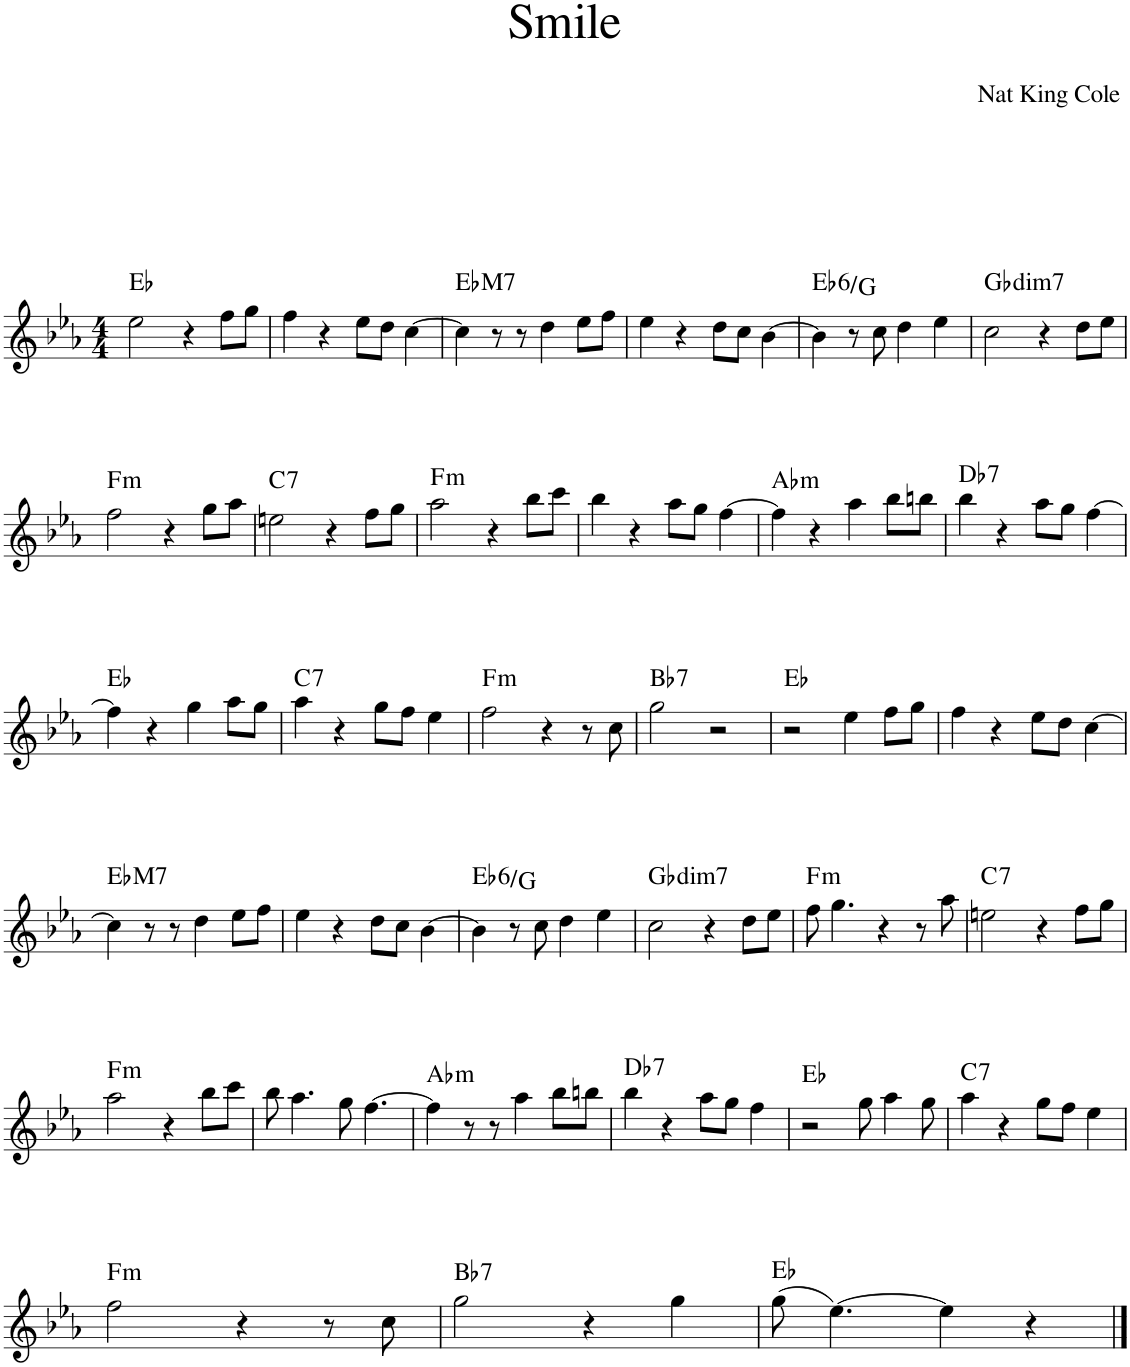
**kern	**harte
*part1	*part1
*staff1	*
*I"Piano	*
*I'Pno.	*
*clefG2	*
*k[b-e-a-]	*
*M4/4	*
=1	=1
2ee-\	Eb:maj
4r	.
8ff\L	.
8gg\J	.
=2	=2
4ff\	.
4r	.
8ee-\L	.
8dd\J	.
[4cc\	.
=3	=3
!	!LO:H:kt=M7
4cc\]	Eb:maj7
8r	.
8r	.
4dd\	.
8ee-\L	.
8ff\J	.
=4	=4
4ee-\	.
4r	.
8dd\L	.
8cc\J	.
[4b-\	.
=5	=5
!	!LO:H:kt=6
4b-\]	Eb:maj6/3
8r	.
8cc\	.
4dd\	.
4ee-\	.
=6	=6
!	!LO:H:kt=dim7
2cc\	Gb:dim7
4r	.
8dd\L	.
8ee-\J	.
!!LO:LB:g=z
=7	=7
!	!LO:H:kt=m
2ff\	F:min
4r	.
8gg\L	.
8aa-\J	.
=8	=8
!	!LO:H:kt=7
2een\	C:7
4r	.
8ff\L	.
8gg\J	.
=9	=9
!	!LO:H:kt=m
2aa-\	F:min
4r	.
8bb-\L	.
8ccc\J	.
=10	=10
4bb-\	.
4r	.
8aa-\L	.
8gg\J	.
[4ff\	.
=11	=11
!	!LO:H:kt=m
4ff\]	Ab:min
4r	.
4aa-\	.
8bb-\L	.
8bbn\J	.
=12	=12
!	!LO:H:kt=7
4bb-\	Db:7
4r	.
8aa-\L	.
8gg\J	.
[4ff\	.
!!LO:LB:g=z
=13	=13
4ff\]	Eb:maj
4r	.
4gg\	.
8aa-\L	.
8gg\J	.
=14	=14
!	!LO:H:kt=7
4aa-\	C:7
4r	.
8gg\L	.
8ff\J	.
4ee-\	.
=15	=15
!	!LO:H:kt=m
2ff\	F:min
4r	.
8r	.
8cc\	.
=16	=16
!	!LO:H:kt=7
2gg\	Bb:7
2r	.
=17	=17
2r	Eb:maj
4ee-\	.
8ff\L	.
8gg\J	.
=18	=18
4ff\	.
4r	.
8ee-\L	.
8dd\J	.
[4cc\	.
!!LO:LB:g=z
=19	=19
!	!LO:H:kt=M7
4cc\]	Eb:maj7
8r	.
8r	.
4dd\	.
8ee-\L	.
8ff\J	.
=20	=20
4ee-\	.
4r	.
8dd\L	.
8cc\J	.
[4b-\	.
=21	=21
!	!LO:H:kt=6
4b-\]	Eb:maj6/3
8r	.
8cc\	.
4dd\	.
4ee-\	.
=22	=22
!	!LO:H:kt=dim7
2cc\	Gb:dim7
4r	.
8dd\L	.
8ee-\J	.
=23	=23
!	!LO:H:kt=m
8ff\	F:min
4.gg\	.
4r	.
8r	.
8aa-\	.
=24	=24
!	!LO:H:kt=7
2een\	C:7
4r	.
8ff\L	.
8gg\J	.
!!LO:LB:g=z
=25	=25
!	!LO:H:kt=m
2aa-\	F:min
4r	.
8bb-\L	.
8ccc\J	.
=26	=26
8bb-\	.
4.aa-\	.
8gg\	.
[4.ff\	.
=27	=27
!	!LO:H:kt=m
4ff\]	Ab:min
8r	.
8r	.
4aa-\	.
8bb-\L	.
8bbn\J	.
=28	=28
!	!LO:H:kt=7
4bb-\	Db:7
4r	.
8aa-\L	.
8gg\J	.
4ff\	.
=29	=29
2r	Eb:maj
8gg\	.
4aa-\	.
8gg\	.
=30	=30
!	!LO:H:kt=7
4aa-\	C:7
4r	.
8gg\L	.
8ff\J	.
4ee-\	.
!!LO:LB:g=z
=31	=31
!	!LO:H:kt=m
2ff\	F:min
4r	.
8r	.
8cc\	.
=32	=32
!	!LO:H:kt=7
2gg\	Bb:7
4r	.
4gg\	.
=33	=33
(8gg\	Eb:maj
[4.ee-\)	.
4ee-\]	.
4r	.
==	==
*-	*-
